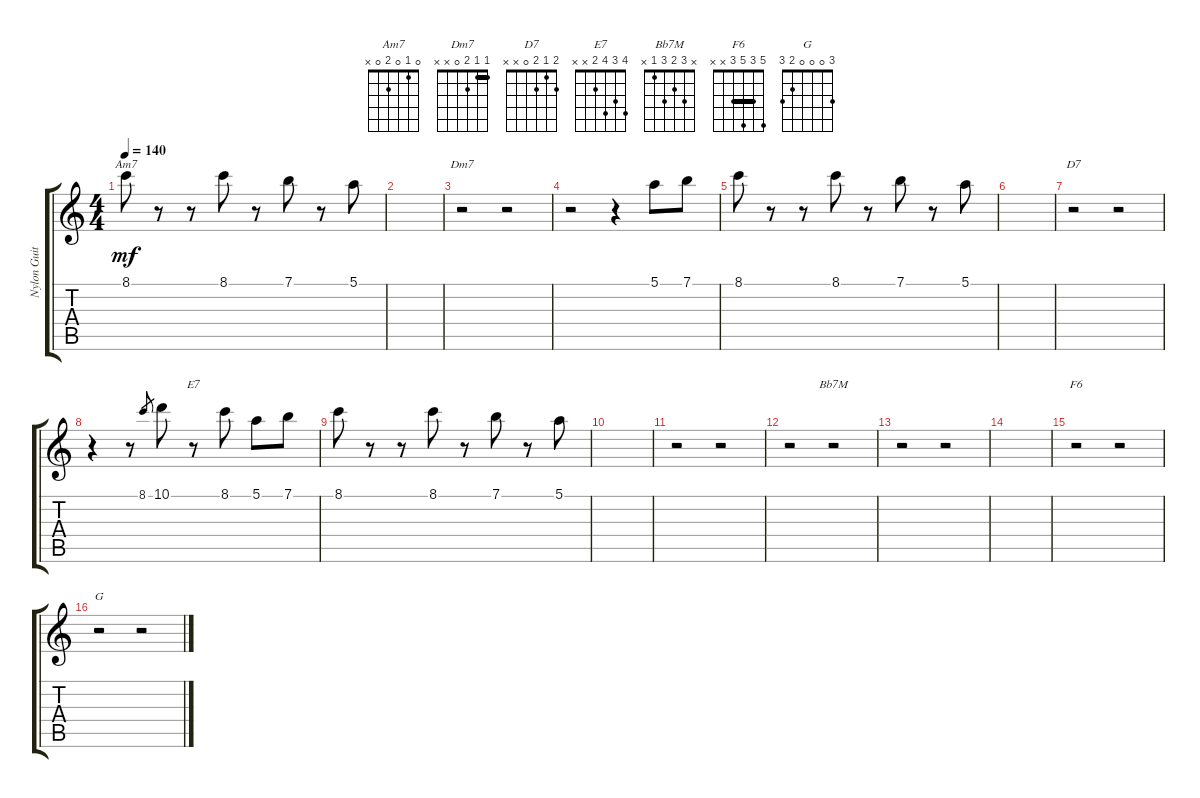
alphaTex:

\track ("Nylon Guitar" "Nylon Guit") {instrument acousticguitarnylon}
\staff {score tabs}
\tuning (E4 B3 G3 D3 A2 E2) {hide}
\chord ("Am7" 0 1 0 2 0 x)
\chord ("Dm7" 1 1 2 0 x x) {barre 1}
\chord ("D7" 2 1 2 0 x x)
\chord ("E7" 4 3 4 2 x x)
\chord ("Bb7M" x 3 2 3 1 x)
\chord ("F6" 5 3 5 3 x x) {barre 3}
\chord ("G" 3 0 0 0 2 3)
\ts (4 4)
\section ("" "")
\tempo 140
\clef g2
\ks c
8.1.8{ch "Am7" dy mf} r.8 r.8 8.1.8 r.8 7.1.8 r.8 5.1.8 |
|
r.2{ch "Dm7"} r.2 |
r.2 r.4 5.1.8 7.1.8 |
8.1.8 r.8 r.8 8.1.8 r.8 7.1.8 r.8 5.1.8 |
|
r.2{ch "D7"} r.2 |
r.4 r.8 8.1.8{gr} 10.1.8 r.8{ch "E7"} 8.1.8 5.1.8 7.1.8 |
8.1.8 r.8 r.8 8.1.8 r.8 7.1.8 r.8 5.1.8 |
|
r.2 r.2 |
r.2 r.2{ch "Bb7M"} |
r.2 r.2 |
|
r.2{ch "F6"} r.2 |
r.2{ch "G"} r.2
